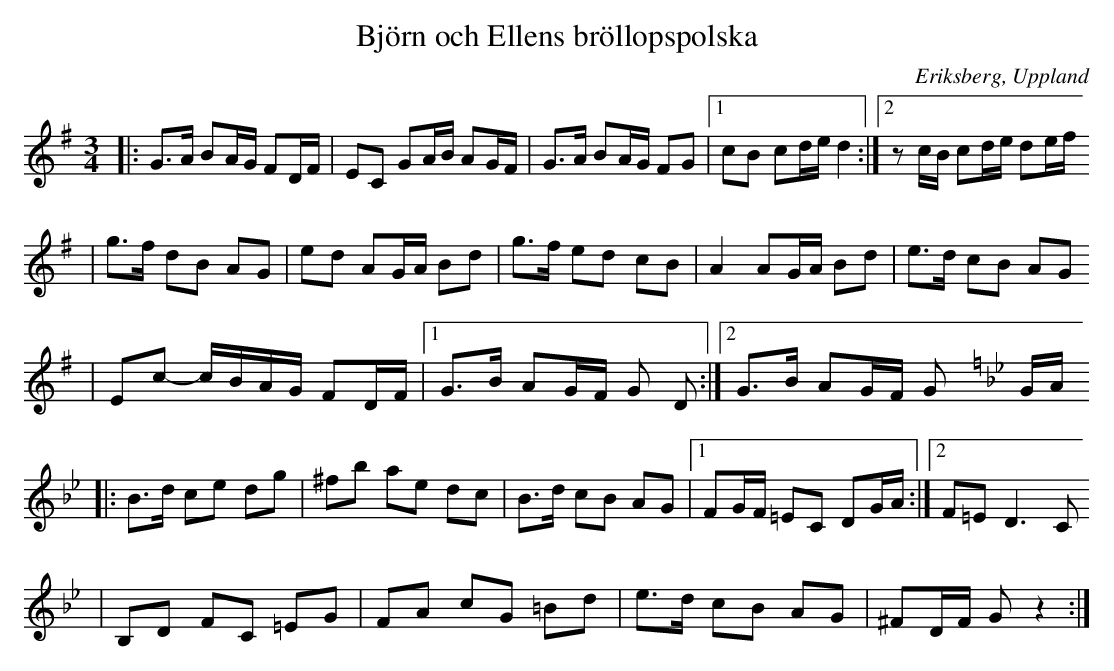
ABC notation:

X:1
T:Björn och Ellens bröllopspolska
O:Eriksberg, Uppland
M:3/4
L:1/8
K:G
|: G>A BA/G/ FD/F/    | EC GA/B/ AG/F/                | G>A BA/G/ FG                          |1 cB cd/e/ d2          :|2 z c/B/ cd/e/ de/f/
| g>f dB AG                 | ed AG/A/ Bd                     | g>f ed cB                                  | A2 AG/A/ Bd           | e>d cB AG
| Ec- c/B/A/G/ FD/F/  |1 G>B AG/F/ G D               :|2 G>B AG/F/ G [K: Gm] G/A/
|: B>d ce dg                | ^fb ae dc                           | B>d cB AG                                |1 FG/F/ =EC DG/A/ :|2 F=E D3 C
| B,D FC =EG               | FA cG =Bd                        | e>d cB AG                                | ^FD/F/ G z2             :|
